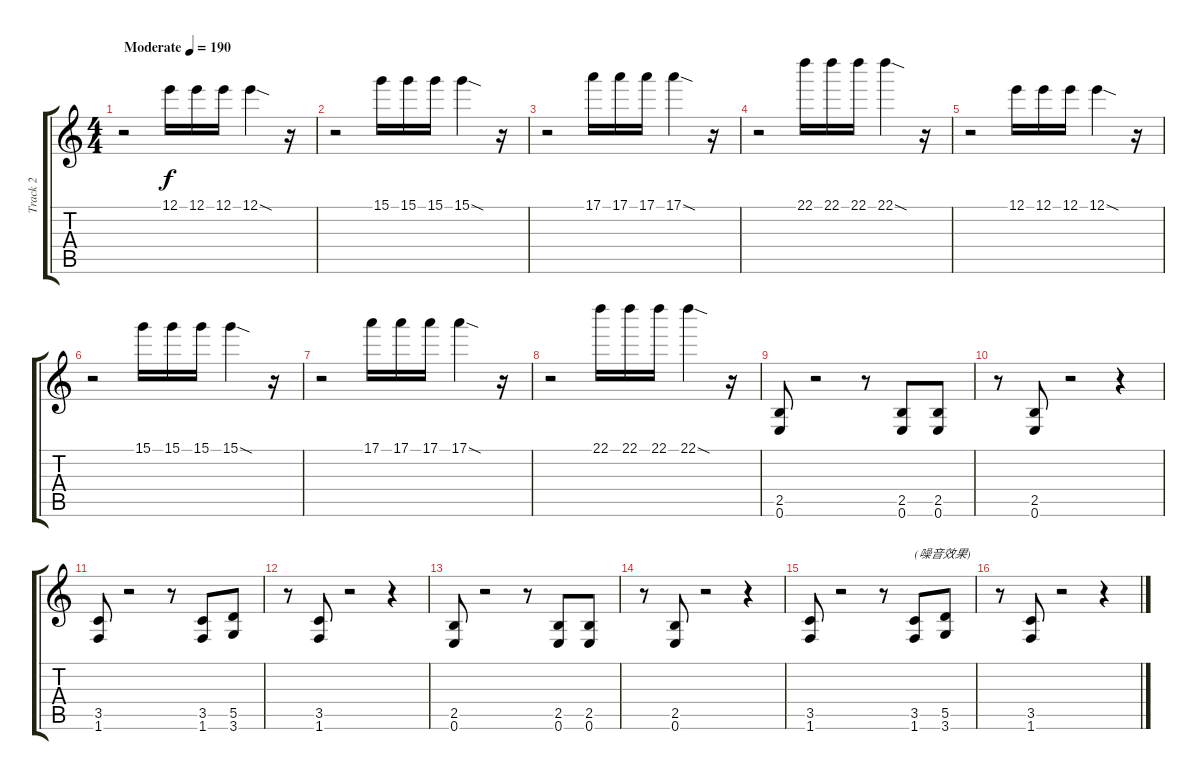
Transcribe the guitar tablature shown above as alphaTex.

\track ("Track 2" "Track 2") {instrument acousticguitarsteel}
\staff {score tabs}
\tuning (E4 B3 G3 D3 A2 E2) {hide}
\ts (4 4)
\tempo (190 "Moderate")
\clef g2
\ks c
r.2{dy f instrument acousticguitarsteel} 12.1.16 12.1.16 12.1.16 12.1{sod}.4 r.16 |
r.2 15.1.16 15.1.16 15.1.16 15.1{sod}.4 r.16 |
r.2 17.1.16 17.1.16 17.1.16 17.1{sod}.4 r.16 |
r.2 22.1.16 22.1.16 22.1.16 22.1{sod}.4 r.16 |
r.2 12.1.16 12.1.16 12.1.16 12.1{sod}.4 r.16 |
r.2 15.1.16 15.1.16 15.1.16 15.1{sod}.4 r.16 |
r.2 17.1.16 17.1.16 17.1.16 17.1{sod}.4 r.16 |
r.2 22.1.16 22.1.16 22.1.16 22.1{sod}.4 r.16 |
(2.5 0.6).8 r.2 r.8 (2.5 0.6).8 (2.5 0.6).8 |
r.8 (2.5 0.6).8 r.2 r.4 |
(3.5 1.6).8 r.2 r.8 (3.5 1.6).8 (5.5 3.6).8 |
r.8 (3.5 1.6).8 r.2 r.4 |
(2.5 0.6).8 r.2 r.8 (2.5 0.6).8 (2.5 0.6).8 |
r.8 (2.5 0.6).8 r.2 r.4 |
(3.5 1.6).8 r.2 r.8 (3.5 1.6).8{txt "(噪音效果)"} (5.5 3.6).8 |
r.8 (3.5 1.6).8 r.2 r.4
